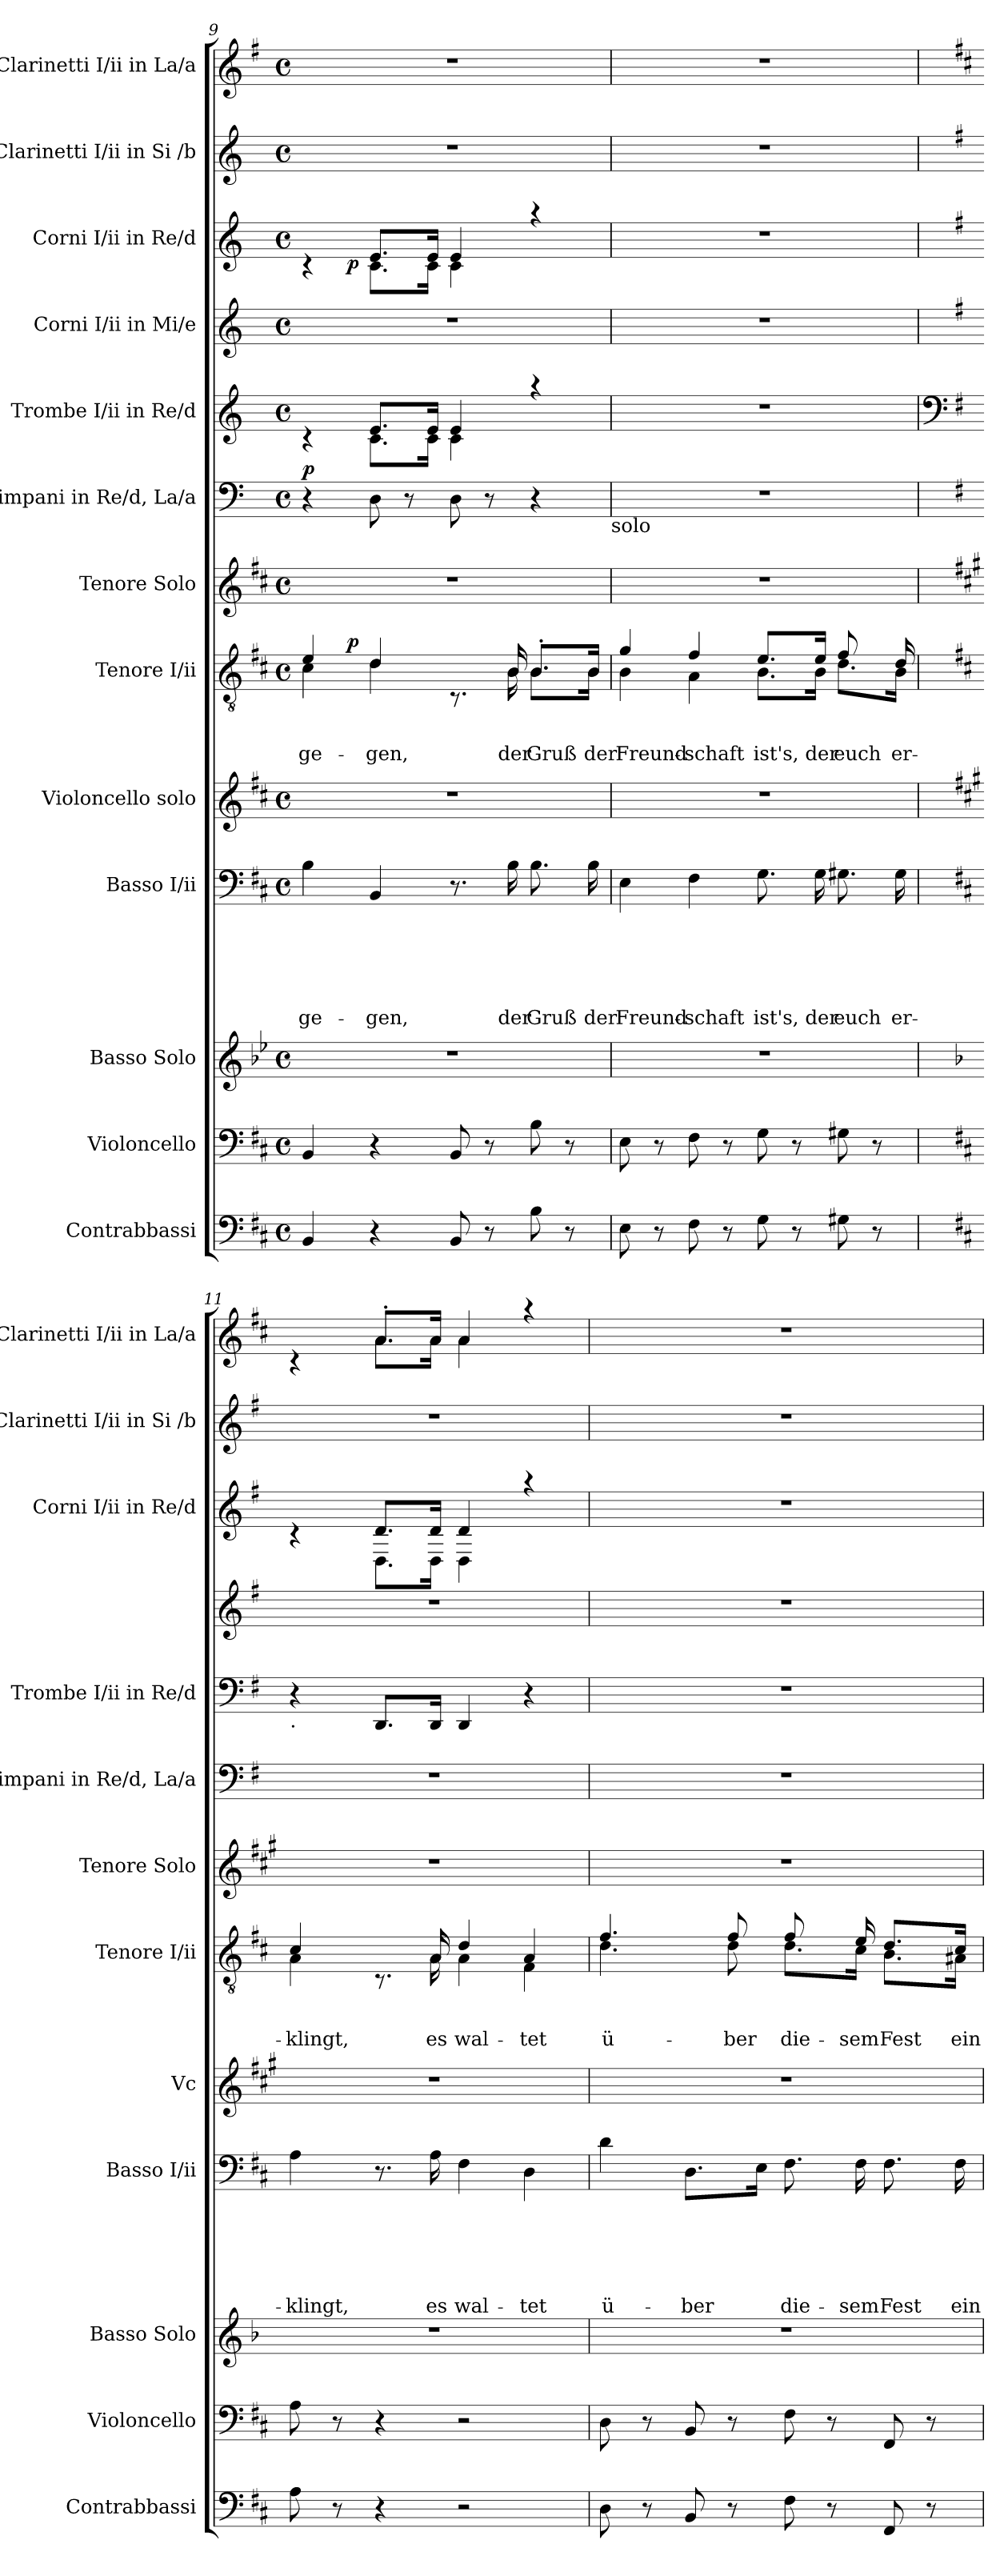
**kern	**kern	**kern	**kern	**text	**text	**text	**text	**text	**text	**kern	**kern	**text	**text	**text	**dynam	**kern	**kern	**dynam	**kern	**kern	**kern	**dynam	**kern	**kern
*part13	*part12	*part11	*part10	*part10	*part10	*part10	*part10	*part10	*part10	*part9	*part8	*part8	*part8	*part8	*part8	*part7	*part6	*part6	*part5	*part4	*part3	*part3	*part2	*part1
*staff13	*staff12	*staff11	*staff10	*staff10	*staff10	*staff10	*staff10	*staff10	*staff10	*staff9	*staff8	*staff8	*staff8	*staff8	*staff8	*staff7	*staff6	*staff6	*staff5	*staff4	*staff3	*staff3	*staff2	*staff1
*I"Contrabbassi	*I"Violoncello	*I"Basso Solo	*I"Basso I/ii	*	*	*	*	*	*	*I"Violoncello solo	*I"Tenore I/ii	*	*	*	*	*I"Tenore Solo	*I"Timpani in Re/d, La/a	*	*I"Trombe I/ii in Re/d	*I"Corni I/ii in Mi/e	*I"Corni I/ii in Re/d	*	*I"Clarinetti I/ii in Si /b	*I"Clarinetti I/ii in La/a
*I'Contrabbassi	*I'Violoncello	*I'Basso Solo	*I'Basso I/ii	*	*	*	*	*	*	*I'Vc	*I'Tenore I/ii	*	*	*	*	*I'Tenore Solo	*I'Timpani in Re/d, La/a	*	*I'Trombe I/ii in Re/d	*	*I'Corni I/ii in Re/d	*	*I'Clarinetti I/ii in Si /b	*I'Clarinetti I/ii in La/a
*clefF4	*clefF4	*clefG2	*clefF4	*	*	*	*	*	*	*clefG2	*clefGv2	*	*	*	*	*clefG2	*clefF4	*	*clefG2	*clefG2	*clefG2	*	*clefG2	*clefG2
*ITrd-2c-3	*ITrd-2c-3	*ITrd3c5	*ITrd-2c-3	*	*	*	*	*	*	*ITrd-2c-3	*ITrd-2c-3	*	*	*	*	*ITrd-2c-3	*ITrd-3c-5	*	*ITrd-3c-5	*ITrd4c7	*ITrd-3c-5	*	*ITrd-3c-5	*ITrd1c2
*k[b-]	*k[b-]	*k[b-]	*k[b-]	*	*	*	*	*	*	*k[b-]	*k[b-]	*	*	*	*	*k[b-]	*k[b-]	*	*k[b-]	*k[b-]	*k[b-]	*	*k[b-]	*k[b-]
*F:	*F:	*F:	*F:	*	*	*	*	*	*	*F:	*F:	*	*	*	*	*F:	*F:	*	*F:	*F:	*F:	*	*F:	*F:
*M4/4	*M4/4	*M4/4	*M4/4	*	*	*	*	*	*	*M4/4	*M4/4	*	*	*	*	*M4/4	*M4/4	*	*M4/4	*M4/4	*M4/4	*	*M4/4	*M4/4
*met(c)	*met(c)	*met(c)	*met(c)	*	*	*	*	*	*	*met(c)	*met(c)	*	*	*	*	*met(c)	*met(c)	*	*met(c)	*met(c)	*met(c)	*	*met(c)	*met(c)
=9	=9	=9	=9	=9	=9	=9	=9	=9	=9	=9	=9	=9	=9	=9	=9	=9	=9	=9	=9	=9	=9	=9	=9	=9
!	!	!	!	!	!	!	!	!	!LO:LY:b	!	!	!	!	!LO:LY:b	!	!	!	!LO:DY:a	!	!	!	!	!	!
*	*	*	*	*	*	*	*	*	*	*	*^	*	*	*	*	*	*	*	*^	*	*^	*	*	*
*	*	*	*	*	*	*	*	*	*	*	*	*^	*	*	*	*	*	*	*	*	*	*	*	*^	*	*	*
4D/	4D/	1r	4d\	.	.	.	.	.	-ge-	1r	4g/	4e\	8.ryy	.	.	-ge-	.	1r	4r	p	4ryy	4rc	1r	4ryy	4rc	8.ryy	.	1r	1r
!	!	!	!	!	!	!	!	!	!	!	!	!	!	!	!	!	!LO:DY:a	!	!	!	!	!	!	!	!	!	!LO:DY:b	!	!
.	.	.	.	.	.	.	.	.	.	.	.	.	2ryy	.	.	.	p	.	.	.	.	.	.	.	.	2ryy	p	.	.
!	!	!	!	!	!	!	!	!	!LO:LY:b	!	!	!	!	!	!	!LO:LY:b	!	!	!	!	!	!	!	!	!	!	!	!	!
4r	4r	.	4D/	.	.	.	.	.	-gen,	.	4f/	4f\	.	.	.	-gen,	.	.	8G\	.	8.a/L	8.f\L	.	8.a/L	8.f\L	.	.	.	.
.	.	.	.	.	.	.	.	.	.	.	.	.	.	.	.	.	.	.	8r	.	.	.	.	.	.	.	.	.	.
.	.	.	.	.	.	.	.	.	.	.	.	.	.	.	.	.	.	.	.	.	16a/Jk	16f\Jk	.	16a/Jk	16f\Jk	.	.	.	.
8D/	8D/	.	8.r	.	.	.	.	.	.	.	8.ryy	8.rC	.	.	.	.	.	.	8G\	.	4a/	4f\	.	4a/	4f\	.	.	.	.
8r	8r	.	.	.	.	.	.	.	.	.	.	.	.	.	.	.	.	.	8r	.	.	.	.	.	.	.	.	.	.
!	!	!	!	!	!	!	!	!	!LO:LY:b	!	!	!	!	!	!	!LO:LY:b	!	!	!	!	!	!	!	!	!	!	!	!	!
.	.	.	16d\	.	.	.	.	.	der	.	16d/	16d\	4ryy	.	.	der	.	.	.	.	.	.	.	.	.	4ryy	.	.	.
!	!	!	!	!	!	!	!	!	!LO:LY:b	!	!	!	!	!	!	!LO:LY:b	!	!	!	!	!	!	!	!	!	!	!	!	!
8d\	8d\	.	8.d\	.	.	.	.	.	Gruß	.	8.d'>/L	8.d\L	.	.	.	Gruß	.	.	4r	.	4raa	4ryy	.	4raa	4ryy	.	.	.	.
8r	8r	.	.	.	.	.	.	.	.	.	.	.	.	.	.	.	.	.	.	.	.	.	.	.	.	.	.	.	.
!	!	!	!	!	!	!	!	!	!LO:LY:b	!	!	!	!	!	!	!LO:LY:b	!	!	!	!	!	!	!	!	!	!	!	!	!
.	.	.	16d\	.	.	.	.	.	der	.	16d/Jk	16d\Jk	16ryy	.	.	der	.	.	.	.	.	.	.	.	.	16ryy	.	.	.
*	*	*	*	*	*	*	*	*	*	*	*	*	*	*	*	*	*	*	*	*	*v	*v	*	*	*	*	*	*	*
!	!	!	!	!	!	!	!	!	!	!	!	!	!	!	!	!	!	!	!LO:TX:b:t=solo	!	!	!	!	!	!	!	!	!
=10	=10	=10	=10	=10	=10	=10	=10	=10	=10	=10	=10	=10	=10	=10	=10	=10	=10	=10	=10	=10	=10	=10	=10	=10	=10	=10	=10	=10
!	!	!	!	!	!	!	!	!	!LO:LY:b	!	!	!	!	!	!	!LO:LY:b	!	!	!	!	!	!	!	!	!	!	!	!
*	*	*	*	*	*	*	*	*	*	*	*	*v	*v	*	*	*	*	*	*	*	*	*	*v	*v	*v	*	*	*
8G\	8G\	1r	4G\	.	.	.	.	.	Freund-	1r	4b-/	4d\	.	.	Freund-	.	1r	1r	.	1r	1r	1r	.	1r	1r
8r	8r	.	.	.	.	.	.	.	.	.	.	.	.	.	.	.	.	.	.	.	.	.	.	.	.
!	!	!	!	!	!	!	!	!	!LO:LY:b	!	!	!	!	!	!LO:LY:b	!	!	!	!	!	!	!	!	!	!
8A\	8A\	.	4A\	.	.	.	.	.	-schaft	.	4a/	4c\	.	.	-schaft	.	.	.	.	.	.	.	.	.	.
8r	8r	.	.	.	.	.	.	.	.	.	.	.	.	.	.	.	.	.	.	.	.	.	.	.	.
!	!	!	!	!	!	!	!	!	!LO:LY:b	!	!	!	!	!	!LO:LY:b	!	!	!	!	!	!	!	!	!	!
8B-\	8B-\	.	8.B-\	.	.	.	.	.	ist's,	.	8.g/L	8.d\L	.	.	ist's,	.	.	.	.	.	.	.	.	.	.
8r	8r	.	.	.	.	.	.	.	.	.	.	.	.	.	.	.	.	.	.	.	.	.	.	.	.
!	!	!	!	!	!	!	!	!	!LO:LY:b	!	!	!	!	!	!LO:LY:b	!	!	!	!	!	!	!	!	!	!
.	.	.	16B-\	.	.	.	.	.	der	.	16g/Jk	16d\Jk	.	.	der	.	.	.	.	.	.	.	.	.	.
!	!	!	!	!	!	!	!	!	!LO:LY:b	!	!	!	!	!	!LO:LY:b	!	!	!	!	!	!	!	!	!	!
8Bn\	8Bn\	.	8.Bn\	.	.	.	.	.	euch	.	8a/	8.f\L	.	.	euch	.	.	.	.	.	.	.	.	.	.
8r	8r	.	.	.	.	.	.	.	.	.	16ryy	.	.	.	.	.	.	.	.	.	.	.	.	.	.
!	!	!	!	!	!	!	!	!	!LO:LY:b	!	!	!	!	!	!LO:LY:b	!	!	!	!	!	!	!	!	!	!
.	.	.	16B\	.	.	.	.	.	er-	.	16f/	16d\Jk	.	.	er-	.	.	.	.	.	.	.	.	.	.
!!LO:PB:g=z
=11	=11	=11	=11	=11	=11	=11	=11	=11	=11	=11	=11	=11	=11	=11	=11	=11	=11	=11	=11	=11	=11	=11	=11	=11	=11
*	*	*	*	*	*	*	*	*	*	*	*	*	*	*	*	*	*	*	*	*clefF4	*	*	*	*	*
*	*	*k[]	*	*	*	*	*	*	*	*k[]	*	*	*	*	*	*	*k[]	*k[]	*	*k[]	*k[]	*k[]	*	*k[]	*k[]
*	*	*C:	*	*	*	*	*	*	*	*C:	*	*	*	*	*	*	*C:	*C:	*	*C:	*C:	*C:	*	*C:	*C:
!	!	!	!	!	!	!	!	!	!	!	!	!	!	!	!	!	!	!	!	!LO:TX:b:t=.	!	!	!	!	!
!	!	!	!	!	!	!	!	!	!LO:LY:b	!	!	!	!	!	!LO:LY:b	!	!	!	!	!	!	!	!	!	!
*	*	*	*	*	*	*	*	*	*	*	*	*	*	*	*	*	*	*	*	*	*	*^	*	*	*^
8c\	8c\	1r	4c\	.	.	.	.	.	-klingt,	1r	4e/	4c\	.	.	-klingt,	.	1r	1r	.	4r	1r	4ryy	4rc	.	1r	4ryy	4rc
8r	8r	.	.	.	.	.	.	.	.	.	.	.	.	.	.	.	.	.	.	.	.	.	.	.	.	.	.
4r	4r	.	8.r	.	.	.	.	.	.	.	8.ryy	8.rC	.	.	.	.	.	.	.	8.GG/L	.	8.g/L	8.G\L	.	.	8.g'>/L	8.g\L
!	!	!	!	!	!	!	!	!	!LO:LY:b	!	!	!	!	!	!LO:LY:b	!	!	!	!	!	!	!	!	!	!	!	!
.	.	.	16c\	.	.	.	.	.	es	.	16c/	16c\	.	.	es	.	.	.	.	16GG/Jk	.	16g/Jk	16G\Jk	.	.	16g/Jk	16g\Jk
!	!	!	!	!	!	!	!	!	!LO:LY:b	!	!	!	!	!	!LO:LY:b	!	!	!	!	!	!	!	!	!	!	!	!
2r	2r	.	4A\	.	.	.	.	.	wal-	.	4f/	4c\	.	.	wal-	.	.	.	.	4GG/	.	4g/	4G\	.	.	4g/	4g\
!	!	!	!	!	!	!	!	!	!LO:LY:b	!	!	!	!	!	!LO:LY:b	!	!	!	!	!	!	!	!	!	!	!	!
.	.	.	4F\	.	.	.	.	.	-tet	.	4c/	4A\	.	.	-tet	.	.	.	.	4r	.	4raa	4ryy	.	.	4raa	4ryy
=12	=12	=12	=12	=12	=12	=12	=12	=12	=12	=12	=12	=12	=12	=12	=12	=12	=12	=12	=12	=12	=12	=12	=12	=12	=12	=12	=12
!	!	!	!	!	!	!	!	!	!LO:LY:b	!	!	!	!	!	!LO:LY:b	!	!	!	!	!	!	!	!	!	!	!	!
*	*	*	*	*	*	*	*	*	*	*	*	*	*	*	*	*	*	*	*	*	*	*v	*v	*	*	*v	*v
8F\	8F\	1r	4f\	.	.	.	.	.	ü-	1r	4.a/	4.f\	.	.	ü-	.	1r	1r	.	1r	1r	1r	.	1r	1r
8r	8r	.	.	.	.	.	.	.	.	.	.	.	.	.	.	.	.	.	.	.	.	.	.	.	.
!	!	!	!	!	!	!	!	!	!LO:LY:b	!	!	!	!	!	!	!	!	!	!	!	!	!	!	!	!
8D/	8D/	.	8.F\L	.	.	.	.	.	-ber	.	.	.	.	.	.	.	.	.	.	.	.	.	.	.	.
!	!	!	!	!	!	!	!	!	!	!	!	!	!	!	!LO:LY:b	!	!	!	!	!	!	!	!	!	!
8r	8r	.	.	.	.	.	.	.	.	.	8a/	8f\	.	.	-ber	.	.	.	.	.	.	.	.	.	.
.	.	.	16G\Jk	.	.	.	.	.	.	.	.	.	.	.	.	.	.	.	.	.	.	.	.	.	.
!	!	!	!	!	!	!	!	!	!LO:LY:b	!	!	!	!	!	!LO:LY:b	!	!	!	!	!	!	!	!	!	!
8A\	8A\	.	8.A\	.	.	.	.	.	die-	.	8a/	8.f\L	.	.	die-	.	.	.	.	.	.	.	.	.	.
8r	8r	.	.	.	.	.	.	.	.	.	16ryy	.	.	.	.	.	.	.	.	.	.	.	.	.	.
!	!	!	!	!	!	!	!	!	!LO:LY:b	!	!	!	!	!	!LO:LY:b	!	!	!	!	!	!	!	!	!	!
.	.	.	16A\	.	.	.	.	.	-sem	.	16g/	16e\Jk	.	.	-sem	.	.	.	.	.	.	.	.	.	.
!	!	!	!	!	!	!	!	!	!LO:LY:b	!	!	!	!	!	!LO:LY:b	!	!	!	!	!	!	!	!	!	!
8AA/	8AA/	.	8.A\	.	.	.	.	.	Fest	.	8.f/L	8.d\L	.	.	Fest	.	.	.	.	.	.	.	.	.	.
8r	8r	.	.	.	.	.	.	.	.	.	.	.	.	.	.	.	.	.	.	.	.	.	.	.	.
!	!	!	!	!	!	!	!	!	!LO:LY:b	!	!	!	!	!	!LO:LY:b	!	!	!	!	!	!	!	!	!	!
.	.	.	16A\	.	.	.	.	.	ein	.	16e/Jk	16c#X\Jk	.	.	ein	.	.	.	.	.	.	.	.	.	.
*	*	*	*	*	*	*	*	*	*	*	*v	*v	*	*	*	*	*	*	*	*	*	*	*	*	*
=	=	=	=	=	=	=	=	=	=	=	=	=	=	=	=	=	=	=	=	=	=	=	=	=
*-	*-	*-	*-	*-	*-	*-	*-	*-	*-	*-	*-	*-	*-	*-	*-	*-	*-	*-	*-	*-	*-	*-	*-	*-
